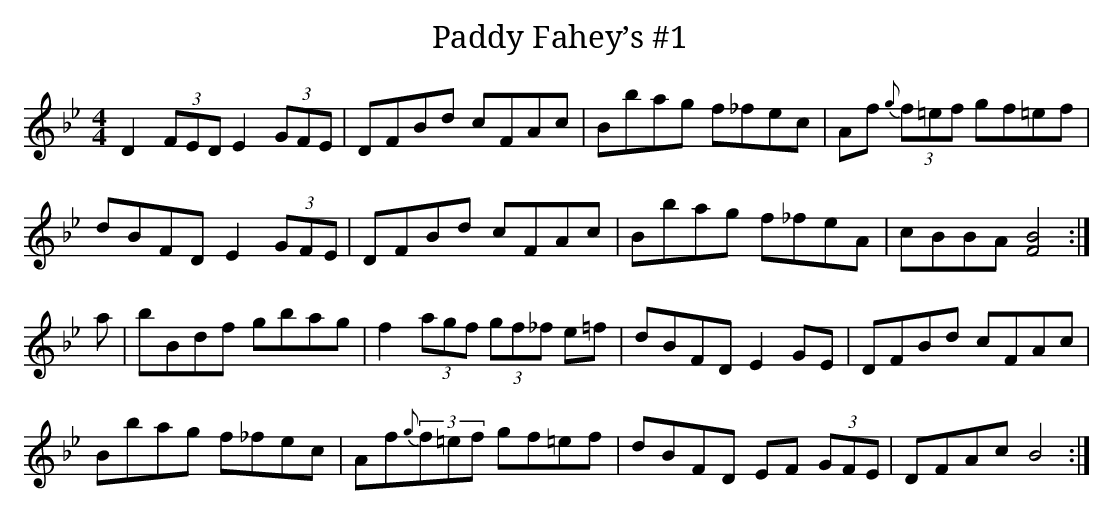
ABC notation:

X:1
T:Paddy Fahey’s #1
M:4/4
K:Bb
D2(3FED E2(3GFE|DFBd cFAc|Bbag f_fec|Af {g}(3f=ef gf=ef|
dBFD E2(3GFE|DFBd cFAc|Bbag f_feA|cBBA [F4B4]:|
a|bBdf gbag|f2(3agf (3gf_f e=f|dBFD E2GE|DFBd cFAc|
Bbag f_fec|Af{g}(3f=ef gf=ef|dBFD EF (3GFE|DFAc B4:|
